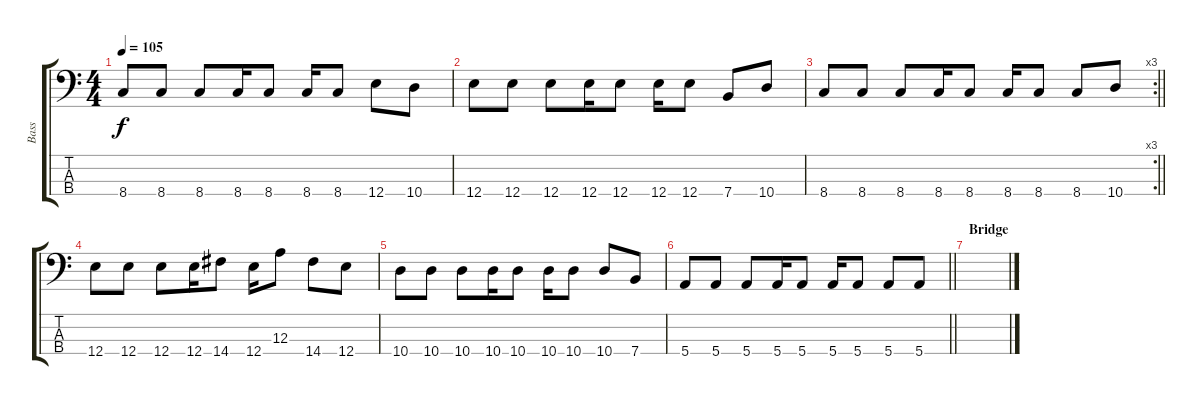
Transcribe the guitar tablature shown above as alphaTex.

\track ("Bass" "Bass") {instrument electricbassfinger}
\staff {score tabs}
\tuning (G2 D2 A1 E1) {hide}
\ts (4 4)
\tempo 105
\clef f4
\ks c
8.4.8{dy f} 8.4.8 8.4.8 8.4.16 8.4.8 8.4.16 8.4.8 12.4.8 10.4.8 |
12.4.8 12.4.8 12.4.8 12.4.16 12.4.8 12.4.16 12.4.8 7.4.8 10.4.8 |
\rc 3
\barLineRight lightlight
8.4.8 8.4.8 8.4.8 8.4.16 8.4.8 8.4.16 8.4.8 8.4.8 10.4.8 |
12.4.8 12.4.8 12.4.8 12.4.16 14.4.8 12.4.16 12.3.8 14.4.8 12.4.8 |
10.4.8 10.4.8 10.4.8 10.4.16 10.4.8 10.4.16 10.4.8 10.4.8 7.4.8 |
\barLineRight lightlight
5.4.8 5.4.8 5.4.8 5.4.16 5.4.8 5.4.16 5.4.8 5.4.8 5.4.8 |
\section ("" "Bridge")
